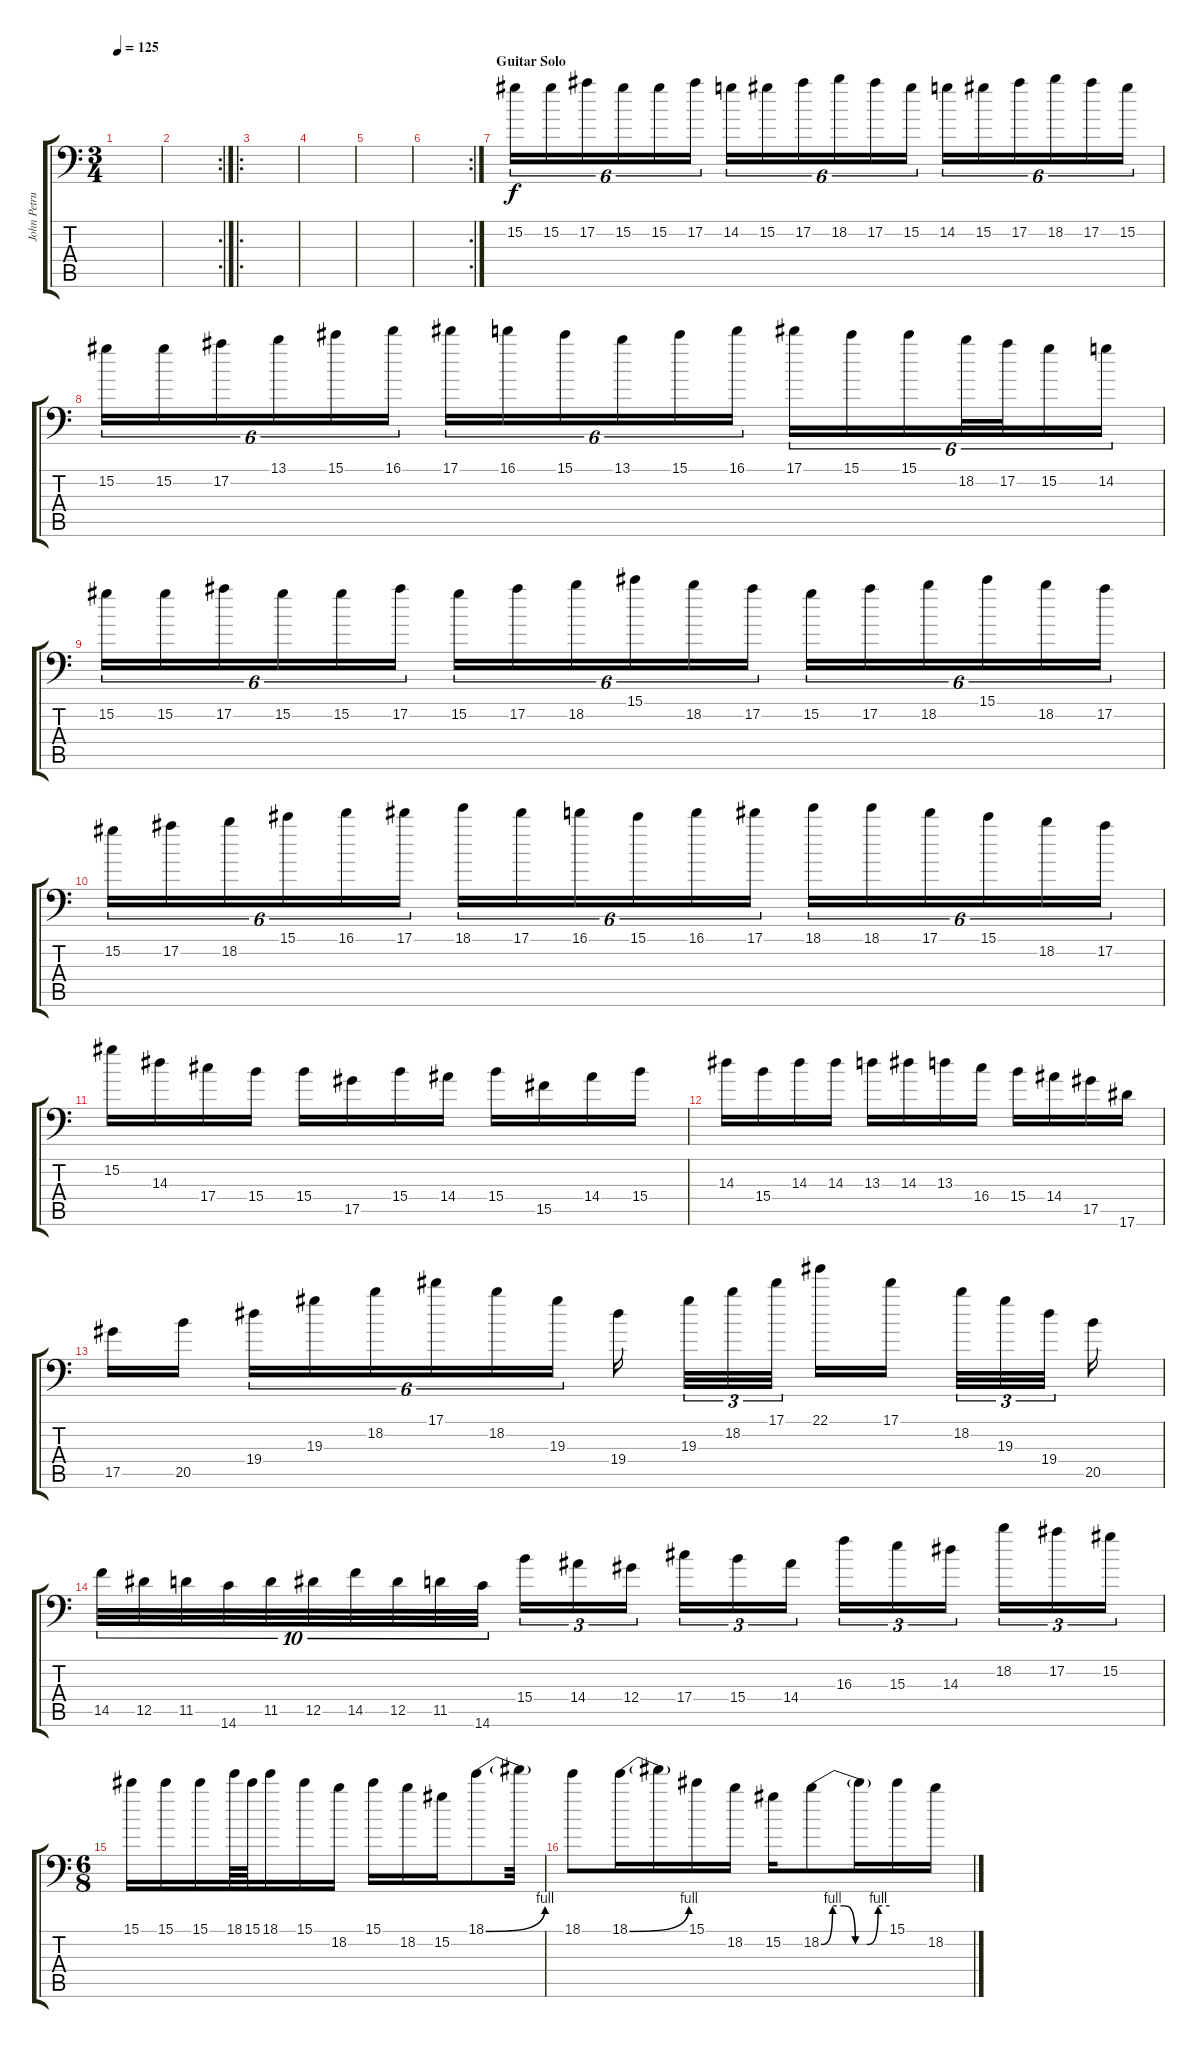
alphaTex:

\track ("John Petrucci" "John Petru") {instrument distortionguitar}
\staff {score tabs}
\tuning (Bb3 F3 Db3 Ab2 Eb2 Bb1) {hide}
\ts (3 4)
\tempo 125
\clef f4
\ks c
|
\rc 2
|
\ro
|
|
|
\rc 2
|
\section ("" "Guitar Solo")
15.2.16{tu (6 4)} 15.2.16{tu (6 4)} 17.2.16{tu (6 4)} 15.2.16{tu (6 4)} 15.2.16{tu (6 4)} 17.2.16{tu (6 4)} 14.2.16{tu (6 4)} 15.2.16{tu (6 4)} 17.2.16{tu (6 4)} 18.2.16{tu (6 4)} 17.2.16{tu (6 4)} 15.2.16{tu (6 4)} 14.2.16{tu (6 4)} 15.2.16{tu (6 4)} 17.2.16{tu (6 4)} 18.2.16{tu (6 4)} 17.2.16{tu (6 4)} 15.2.16{tu (6 4)} |
15.2.16{tu (6 4)} 15.2.16{tu (6 4)} 17.2.16{tu (6 4)} 13.1.16{tu (6 4)} 15.1.16{tu (6 4)} 16.1.16{tu (6 4)} 17.1.16{tu (6 4)} 16.1.16{tu (6 4)} 15.1.16{tu (6 4)} 13.1.16{tu (6 4)} 15.1.16{tu (6 4)} 16.1.16{tu (6 4)} 17.1.16{tu (6 4)} 15.1.16{tu (6 4)} 15.1.16{tu (6 4)} 18.2.32{tu (6 4)} 17.2.32{tu (6 4)} 15.2.16{tu (6 4)} 14.2.16{tu (6 4)} |
15.2.16{tu (6 4)} 15.2.16{tu (6 4)} 17.2.16{tu (6 4)} 15.2.16{tu (6 4)} 15.2.16{tu (6 4)} 17.2.16{tu (6 4)} 15.2.16{tu (6 4)} 17.2.16{tu (6 4)} 18.2.16{tu (6 4)} 15.1.16{tu (6 4)} 18.2.16{tu (6 4)} 17.2.16{tu (6 4)} 15.2.16{tu (6 4)} 17.2.16{tu (6 4)} 18.2.16{tu (6 4)} 15.1.16{tu (6 4)} 18.2.16{tu (6 4)} 17.2.16{tu (6 4)} |
15.2.16{tu (6 4)} 17.2.16{tu (6 4)} 18.2.16{tu (6 4)} 15.1.16{tu (6 4)} 16.1.16{tu (6 4)} 17.1.16{tu (6 4)} 18.1.16{tu (6 4)} 17.1.16{tu (6 4)} 16.1.16{tu (6 4)} 15.1.16{tu (6 4)} 16.1.16{tu (6 4)} 17.1.16{tu (6 4)} 18.1.16{tu (6 4)} 18.1.16{tu (6 4)} 17.1.16{tu (6 4)} 15.1.16{tu (6 4)} 18.2.16{tu (6 4)} 17.2.16{tu (6 4)} |
15.2.16 14.3.16 17.4.16 15.4.16 15.4.16 17.5.16 15.4.16 14.4.16 15.4.16 15.5.16 14.4.16 15.4.16 |
14.3.16 15.4.16 14.3.16 14.3.16 13.3.16 14.3.16 13.3.16 16.4.16 15.4.16 14.4.16 17.5.16 17.6.16 |
17.5.16 20.5.16 19.4.16{tu (6 4)} 19.3.16{tu (6 4)} 18.2.16{tu (6 4)} 17.1.16{tu (6 4)} 18.2.16{tu (6 4)} 19.3.16{tu (6 4)} 19.4.16 19.3.32{tu (3 2)} 18.2.32{tu (3 2)} 17.1.32{tu (3 2)} 22.1.16 17.1.16 18.2.32{tu (3 2)} 19.3.32{tu (3 2)} 19.4.32{tu (3 2)} 20.5.16 |
14.5.32{tu (10 8)} 12.5.32{tu (10 8)} 11.5.32{tu (10 8)} 14.6.32{tu (10 8)} 11.5.32{tu (10 8)} 12.5.32{tu (10 8)} 14.5.32{tu (10 8)} 12.5.32{tu (10 8)} 11.5.32{tu (10 8)} 14.6.32{tu (10 8)} 15.4.16{tu (3 2)} 14.4.16{tu (3 2)} 12.4.16{tu (3 2)} 17.4.16{tu (3 2)} 15.4.16{tu (3 2)} 14.4.16{tu (3 2)} 16.3.16{tu (3 2)} 15.3.16{tu (3 2)} 14.3.16{tu (3 2)} 18.2.16{tu (3 2)} 17.2.16{tu (3 2)} 15.2.16{tu (3 2)} |
\ts (6 8)
15.1.16 15.1.16 15.1.16 18.1.64 15.1.64 18.1.16 15.1.16 18.2.16 15.1.16 18.2.16 15.2.16 18.1{be (bend 0 0 60 4)}.8 18.1{t}.32 |
18.1.8 18.1{be (bend 0 0 60 4)}.16 18.1{t}.16 15.1.16 18.2.16 15.2.16 18.2{be (custom 0 0 10 4 20 4 30 0 40 0 50 4 60 4)}.8 18.2{t}.16 15.1.16 18.2.16
